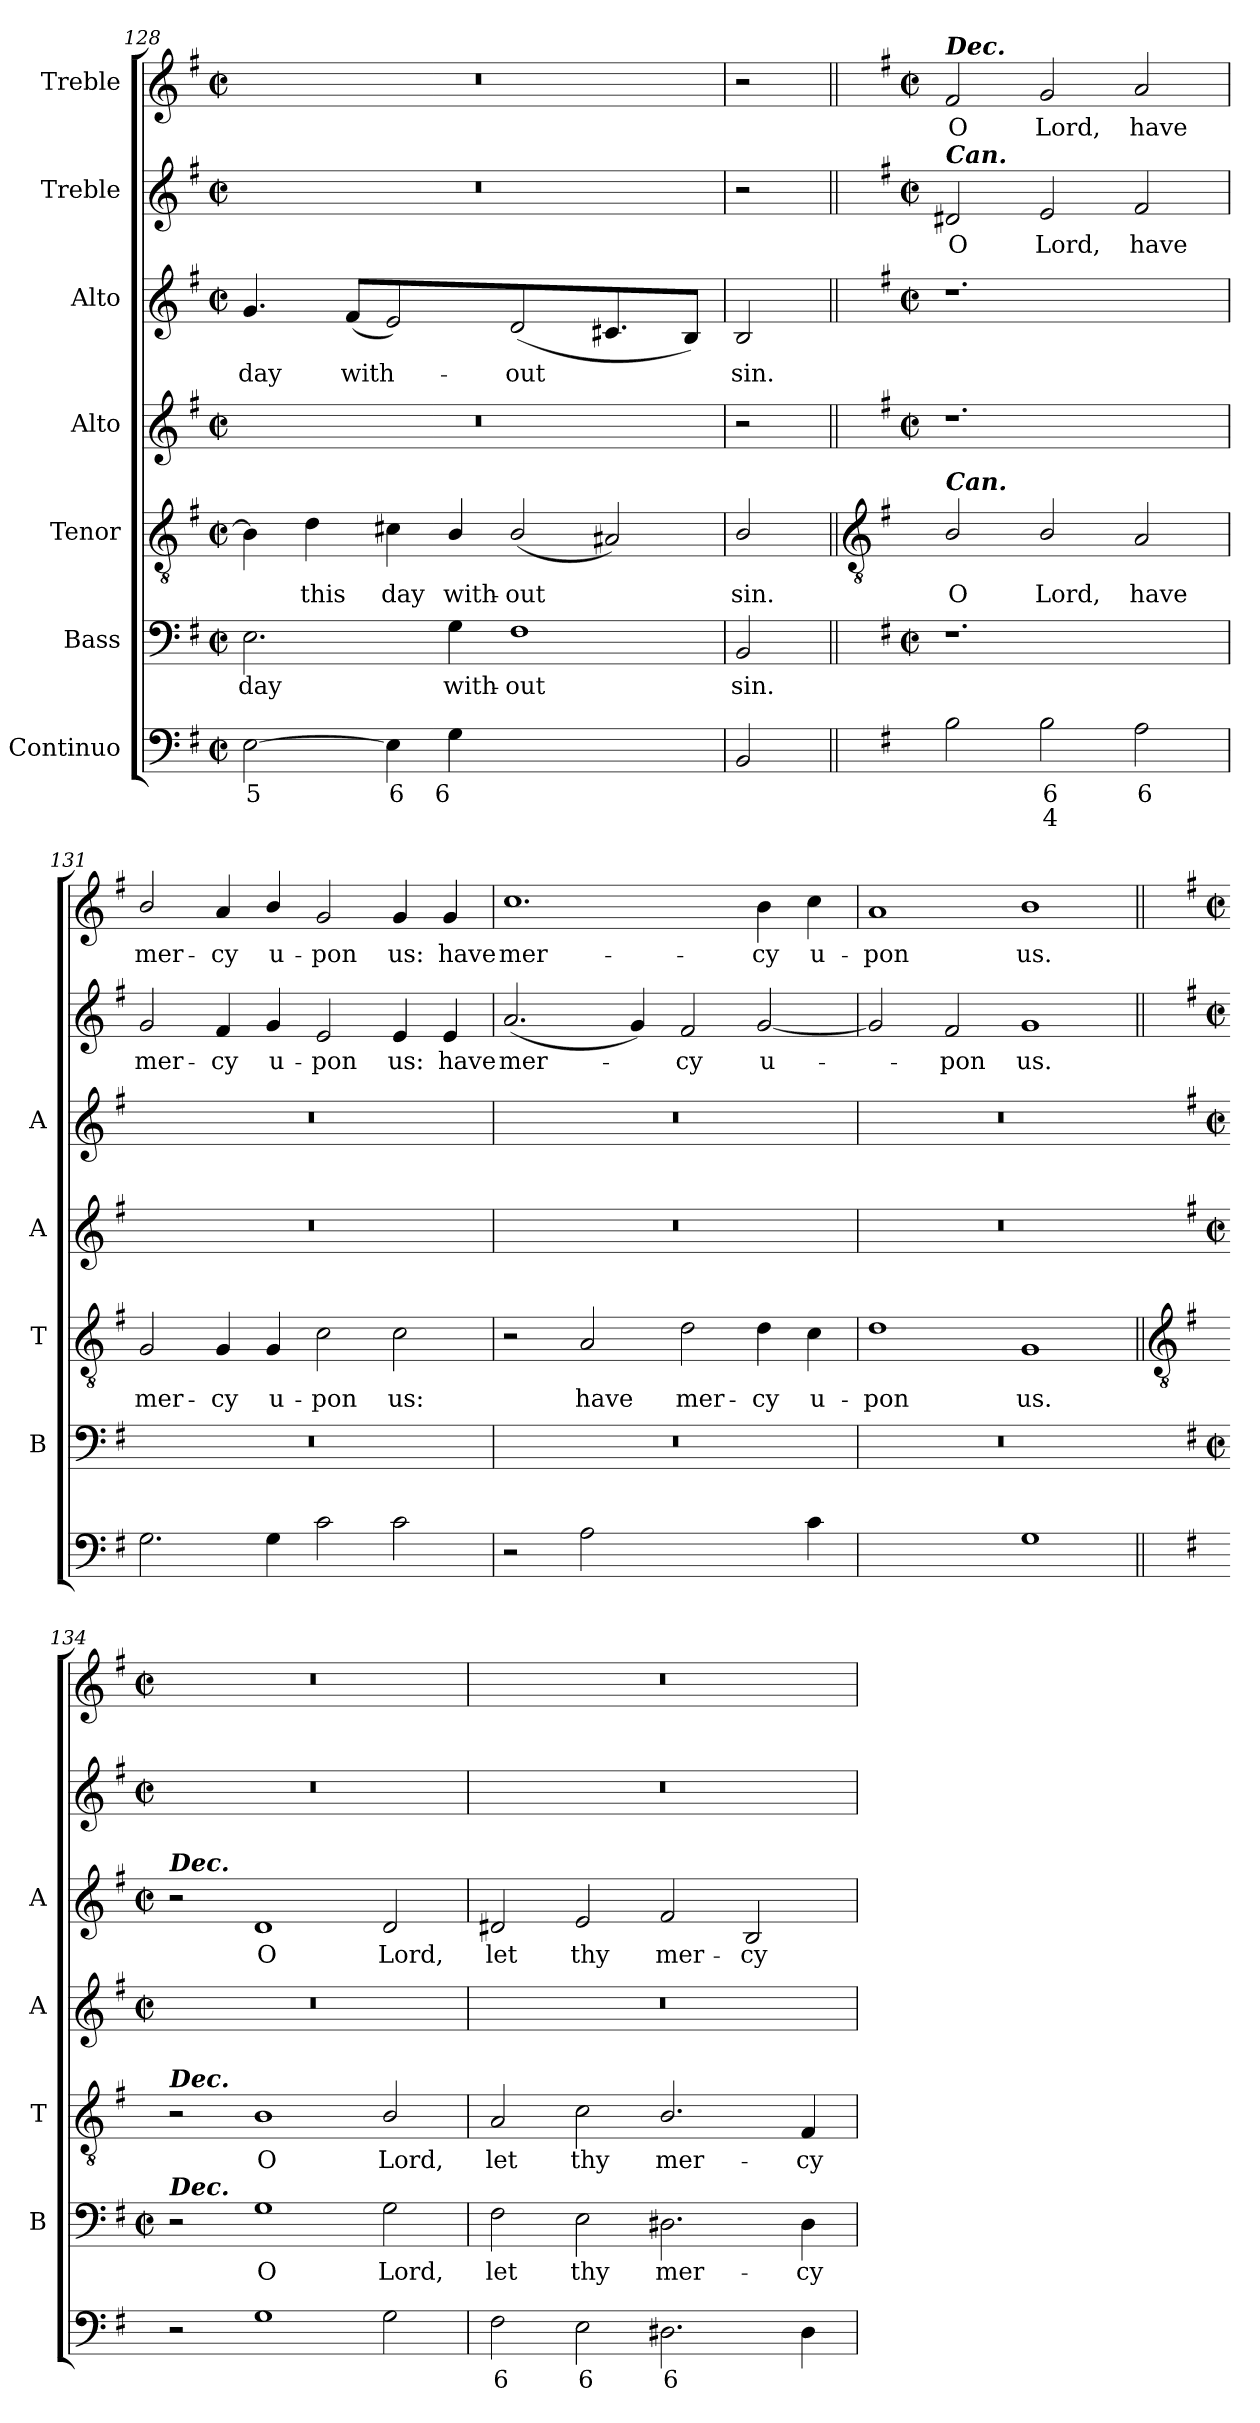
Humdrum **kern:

**kern	**text	**text	**kern	**text	**kern	**text	**kern	**kern	**text	**kern	**text	**kern	**text
*part7	*part7	*part7	*part6	*part6	*part5	*part5	*part4	*part3	*part3	*part2	*part2	*part1	*part1
*staff7	*staff7	*staff7	*staff6	*staff6	*staff5	*staff5	*staff4	*staff3	*staff3	*staff2	*staff2	*staff1	*staff1
*I"Continuo	*	*	*I"Bass	*	*I"Tenor	*	*I"Alto	*I"Alto	*	*I"Treble	*	*I"Treble	*
*	*	*	*I'B	*	*I'T	*	*I'A	*I'A	*	*	*	*	*
*clefF4	*	*	*clefF4	*	*clefGv2	*	*clefG2	*clefG2	*	*clefG2	*	*clefG2	*
*k[f#]	*	*	*k[f#]	*	*k[f#]	*	*k[f#]	*k[f#]	*	*k[f#]	*	*k[f#]	*
*G:	*	*	*G:	*	*G:	*	*G:	*G:	*	*G:	*	*G:	*
*M4/2	*	*	*M4/2	*	*M4/2	*	*M4/2	*M4/2	*	*M4/2	*	*M4/2	*
*met(c|)	*	*	*met(c|)	*	*met(c|)	*	*met(c|)	*met(c|)	*	*met(c|)	*	*met(c|)	*
=128	=128	=128	=128	=128	=128	=128	=128	=128	=128	=128	=128	=128	=128
!	!LO:LY:b	!	!	!LO:LY:b	!	!	!	!	!LO:LY:b	!	!	!	!
[2E	5	.	2.E	day	4B]	.	0r	4.g	day	0r	.	0r	.
!	!	!	!	!	!	!LO:LY:b	!	!	!	!	!	!	!
.	.	.	.	.	4d	this	.	.	.	.	.	.	.
!	!	!	!	!	!	!	!	!	!LO:LY:b	!	!	!	!
.	.	.	.	.	.	.	.	(<8f#L	with-	.	.	.	.
!	!LO:LY:b	!	!	!	!	!LO:LY:b	!	!	!	!	!	!	!
4E]	6	.	.	.	4c#X	day	.	2e)	.	.	.	.	.
!	!LO:LY:b	!	!	!LO:LY:b	!	!LO:LY:b	!	!	!	!	!	!	!
4G	6	.	4G	with-	4B/	with-	.	.	.	.	.	.	.
!	!LO:LY:b	!LO:LY:b	!	!LO:LY:b	!	!LO:LY:b	!	!	!LO:LY:b	!	!	!	!
[2F#yy	6	4	1F#	-out	(<2B/	-out	.	(<2d	out	.	.	.	.
!	!LO:LY:b	!LO:LY:b	!	!	!	!	!	!	!	!	!	!	!
2F#yy]	5	3	.	.	2A#X)	.	.	4.c#X	.	.	.	.	.
.	.	.	.	.	.	.	.	8BJ)	.	.	.	.	.
=129	=129	=129	=129	=129	=129	=129	=129	=129	=129	=129	=129	=129	=129
!	!	!	!	!LO:LY:b	!	!LO:LY:b	!	!	!LO:LY:b	!	!	!	!
2BB	.	.	2BB	sin.	2B/	sin.	2r	2B	sin.	2r	.	2r	.
!!LO:LB:g=z
=130||	=130||	=130||	=130||	=130||	=130||	=130||	=130||	=130||	=130||	=130||	=130||	=130||	=130||
*	*	*	*	*	*clefGv2	*	*	*	*	*	*	*	*
*	*	*	*	*	*	*	*	*	*	*k[f#]	*	*k[f#]	*
*	*	*	*	*	*	*	*	*	*	*G:	*	*G:	*
*	*	*	*M4/2	*	*	*	*M4/2	*M4/2	*	*M4/2	*	*M4/2	*
*	*	*	*met(c|)	*	*	*	*met(c|)	*met(c|)	*	*met(c|)	*	*met(c|)	*
!	!	!	!	!	!	!	!	!	!	!	!	!LO:TX:a:Bi:t=Dec.	!
!	!	!	!	!	!	!	!	!	!	!LO:TX:a:Bi:t=Can.	!	!	!
!	!	!	!	!	!LO:TX:a:Bi:t=Can.	!	!	!	!	!	!	!	!
!	!	!	!	!	!	!LO:LY:b	!	!	!	!	!LO:LY:b	!	!LO:LY:b
2B	.	.	1.r	.	2B/	O	1.r	1.r	.	2d#X	O	2f#	O
!	!LO:LY:b	!LO:LY:b	!	!	!	!LO:LY:b	!	!	!	!	!LO:LY:b	!	!LO:LY:b
2B	6	4	.	.	2B/	Lord,	.	.	.	2e	Lord,	2g	Lord,
!	!LO:LY:b	!	!	!	!	!LO:LY:b	!	!	!	!	!LO:LY:b	!	!LO:LY:b
2A	6	.	.	.	2A	have	.	.	.	2f#	have	2a	have
=131	=131	=131	=131	=131	=131	=131	=131	=131	=131	=131	=131	=131	=131
!	!	!	!	!	!	!LO:LY:b	!	!	!	!	!LO:LY:b	!	!LO:LY:b
2.G	.	.	0r	.	2G	mer-	0r	0r	.	2g	mer-	2b/	mer-
!	!	!	!	!	!	!LO:LY:b	!	!	!	!	!LO:LY:b	!	!LO:LY:b
.	.	.	.	.	4G	-cy	.	.	.	4f#	-cy	4a	-cy
!	!	!	!	!	!	!LO:LY:b	!	!	!	!	!LO:LY:b	!	!LO:LY:b
4G	.	.	.	.	4G	u-	.	.	.	4g	u-	4b/	u-
!	!	!	!	!	!	!LO:LY:b	!	!	!	!	!LO:LY:b	!	!LO:LY:b
2c	.	.	.	.	2c	-pon	.	.	.	2e	-pon	2g	-pon
!	!	!	!	!	!	!LO:LY:b	!	!	!	!	!LO:LY:b	!	!LO:LY:b
2c	.	.	.	.	2c	us:	.	.	.	4e	us:	4g	us:
!	!	!	!	!	!	!	!	!	!	!	!LO:LY:b	!	!LO:LY:b
.	.	.	.	.	.	.	.	.	.	4e	have	4g	have
=132	=132	=132	=132	=132	=132	=132	=132	=132	=132	=132	=132	=132	=132
!	!	!	!	!	!	!	!	!	!	!	!LO:LY:b	!	!LO:LY:b
2r	.	.	0r	.	2r	.	0r	0r	.	(<2.a	mer-	1.cc	mer-
!	!	!	!	!	!	!LO:LY:b	!	!	!	!	!	!	!
2A	.	.	.	.	2A	have	.	.	.	.	.	.	.
.	.	.	.	.	.	.	.	.	.	4g)	.	.	.
!	!LO:LY:b	!	!	!	!	!LO:LY:b	!	!	!	!	!LO:LY:b	!	!
[2dyy	7	.	.	.	2d	mer-	.	.	.	2f#	cy	.	.
!	!LO:LY:b	!LO:LY:b	!	!	!	!LO:LY:b	!	!	!	!	!LO:LY:b	!	!LO:LY:b
4dyy]	6	4	.	.	4d	-cy	.	.	.	[2g	u-	4b	-cy
!	!	!	!	!	!	!LO:LY:b	!	!	!	!	!	!	!LO:LY:b
4c	.	.	.	.	4c	u-	.	.	.	.	.	4cc	u-
=133	=133	=133	=133	=133	=133	=133	=133	=133	=133	=133	=133	=133	=133
!	!LO:LY:b	!	!	!	!	!LO:LY:b	!	!	!	!	!	!	!LO:LY:b
[2dyy	4	.	0r	.	1d	-pon	0r	0r	.	2g]	.	1a	-pon
!	!LO:LY:b	!	!	!	!	!	!	!	!	!	!LO:LY:b	!	!
2dyy]	3	.	.	.	.	.	.	.	.	2f#	pon	.	.
!	!	!	!	!	!	!LO:LY:b	!	!	!	!	!LO:LY:b	!	!LO:LY:b
1G	.	.	.	.	1G	us.	.	.	.	1g	us.	1b	us.
!!LO:LB:g=z
=134||	=134||	=134||	=134	=134||	=134||	=134||	=134	=134	=134||	=134||	=134||	=134||	=134||
*	*	*	*	*	*clefGv2	*	*	*	*	*	*	*	*
*	*	*	*k[f#]	*	*	*	*	*k[f#]	*	*	*	*	*
*	*	*	*G:	*	*	*	*	*G:	*	*	*	*	*
*	*	*	*M4/2	*	*	*	*M4/2	*M4/2	*	*M4/2	*	*M4/2	*
*	*	*	*met(c|)	*	*	*	*met(c|)	*met(c|)	*	*met(c|)	*	*met(c|)	*
!	!	!	!	!	!	!	!	!LO:TX:a:Bi:t=Dec.	!	!	!	!	!
!	!	!	!	!	!LO:TX:a:Bi:t=Dec.	!	!	!	!	!	!	!	!
!	!	!	!LO:TX:a:Bi:t=Dec.	!	!	!	!	!	!	!	!	!	!
2r	.	.	2r	.	2r	.	0r	2r	.	0r	.	0r	.
!	!	!	!	!LO:LY:b	!	!LO:LY:b	!	!	!LO:LY:b	!	!	!	!
1G	.	.	1G	O	1B	O	.	1d	O	.	.	.	.
!	!	!	!	!LO:LY:b	!	!LO:LY:b	!	!	!LO:LY:b	!	!	!	!
2G	.	.	2G	Lord,	2B/	Lord,	.	2d	Lord,	.	.	.	.
=135	=135	=135	=135	=135	=135	=135	=135	=135	=135	=135	=135	=135	=135
!	!LO:LY:b	!	!	!LO:LY:b	!	!LO:LY:b	!	!	!LO:LY:b	!	!	!	!
2F#	6	.	2F#	let	2A	let	0r	2d#X	let	0r	.	0r	.
!	!LO:LY:b	!	!	!LO:LY:b	!	!LO:LY:b	!	!	!LO:LY:b	!	!	!	!
2E	6	.	2E	thy	2c	thy	.	2e	thy	.	.	.	.
!	!LO:LY:b	!	!	!LO:LY:b	!	!LO:LY:b	!	!	!LO:LY:b	!	!	!	!
2.D#X	6	.	2.D#X	mer-	2.B/	mer-	.	2f#	mer-	.	.	.	.
!	!	!	!	!	!	!	!	!	!LO:LY:b	!	!	!	!
.	.	.	.	.	.	.	.	2B	-cy	.	.	.	.
!	!	!	!	!LO:LY:b	!	!LO:LY:b	!	!	!	!	!	!	!
4D#	.	.	4D#	-cy	4F#	-cy	.	.	.	.	.	.	.
=	=	=	=	=	=	=	=	=	=	=	=	=	=
*-	*-	*-	*-	*-	*-	*-	*-	*-	*-	*-	*-	*-	*-
